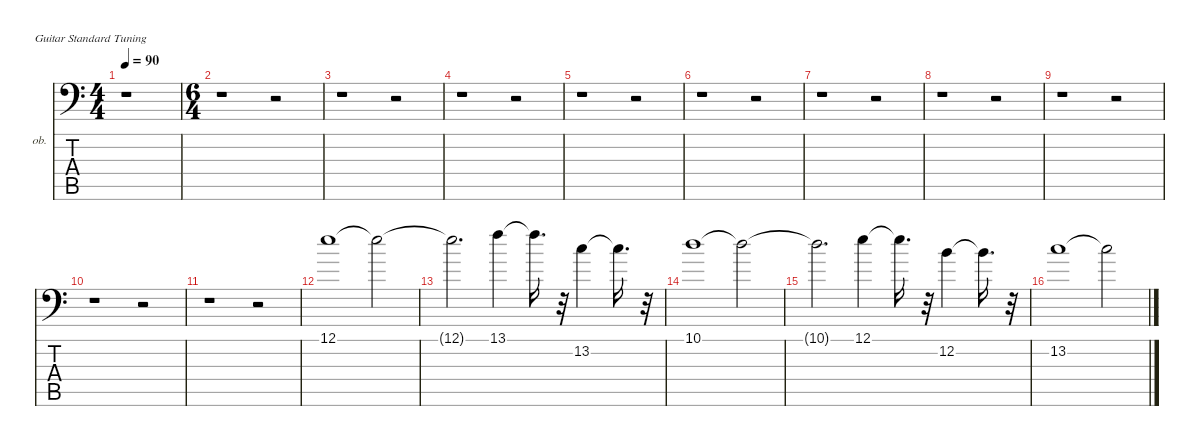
\defaultSystemsLayout 4
\hideDynamics
\bracketExtendMode nobrackets
\firstSystemTrackNameOrientation horizontal
\otherSystemsTrackNameOrientation horizontal
\track ("Oboe" "ob.") {instrument oboe}
\staff {score tabs}
\tuning (E4 B3 G3 D3 A2 E2)
\ts (4 4)
\beaming (8 2 2 2 2)
\tempo 90
\clef f4
\ks c
r.1{dy f instrument oboe beam Down} |
\ts (6 4)
\beaming (8 6 6)
r.1{beam Down} r.2{beam Down} |
r.1{beam Down} r.2{beam Down} |
r.1{beam Down} r.2{beam Down} |
r.1{beam Down} r.2{beam Down} |
r.1{beam Down} r.2{beam Down} |
r.1{beam Down} r.2{beam Down} |
r.1{beam Down} r.2{beam Down} |
r.1{beam Down} r.2{beam Down} |
r.1{beam Down} r.2{beam Down} |
r.1{beam Down} r.2{beam Down} |
12.1.1{beam Down} 12.1{t}.2{beam Down} |
12.1{t}.2{d beam Down} 13.1.4{dy mf beam Down} 13.1{t}.16{d dy f beam Down} r.32{beam Down} 13.2.4{dy mf beam Down} 13.2{t}.16{d dy f beam Down} r.32{beam Down} |
10.1.1{beam Down} 10.1{t}.2{beam Down} |
10.1{t}.2{d beam Down} 12.1.4{dy mf beam Down} 12.1{t}.16{d dy f beam Down} r.32{beam Down} 12.2.4{dy mf beam Down} 12.2{t}.16{d dy f beam Down} r.32{beam Down} |
13.2.1{beam Down} 13.2{t}.2{beam Down}
